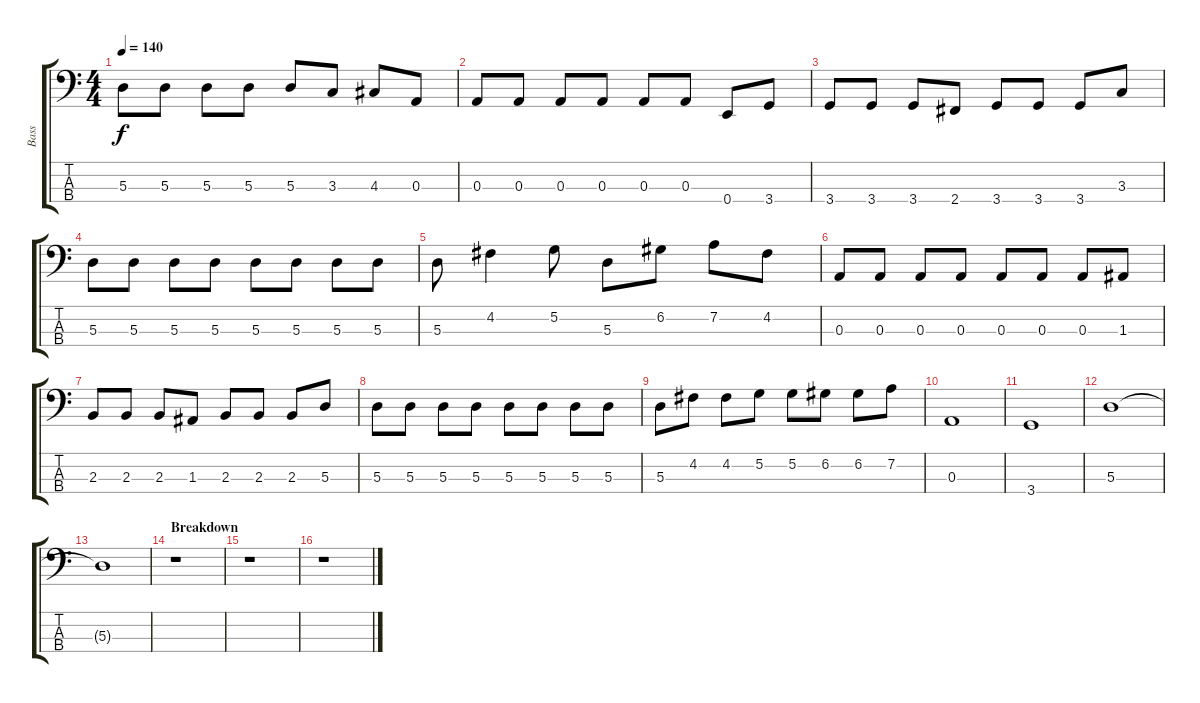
\track ("Bass" "Bass") {instrument electricbassfinger}
\staff {score tabs}
\tuning (G2 D2 A1 E1) {hide}
\ts (4 4)
\tempo 140
\clef f4
\ks c
5.3.8{dy f} 5.3.8 5.3.8 5.3.8 5.3.8 3.3.8 4.3.8 0.3.8 |
0.3.8 0.3.8 0.3.8 0.3.8 0.3.8 0.3.8 0.4.8 3.4.8 |
3.4.8 3.4.8 3.4.8 2.4.8 3.4.8 3.4.8 3.4.8 3.3.8 |
5.3.8 5.3.8 5.3.8 5.3.8 5.3.8 5.3.8 5.3.8 5.3.8 |
5.3.8 4.2.4 5.2.8 5.3.8 6.2.8 7.2.8 4.2.8 |
0.3.8 0.3.8 0.3.8 0.3.8 0.3.8 0.3.8 0.3.8 1.3.8 |
2.3.8 2.3.8 2.3.8 1.3.8 2.3.8 2.3.8 2.3.8 5.3.8 |
5.3.8 5.3.8 5.3.8 5.3.8 5.3.8 5.3.8 5.3.8 5.3.8 |
5.3.8 4.2.8 4.2.8 5.2.8 5.2.8 6.2.8 6.2.8 7.2.8 |
0.3.1 |
3.4.1 |
5.3.1 |
5.3{t}.1 |
\section ("" "Breakdown")
r.1 |
r.1 |
r.1
